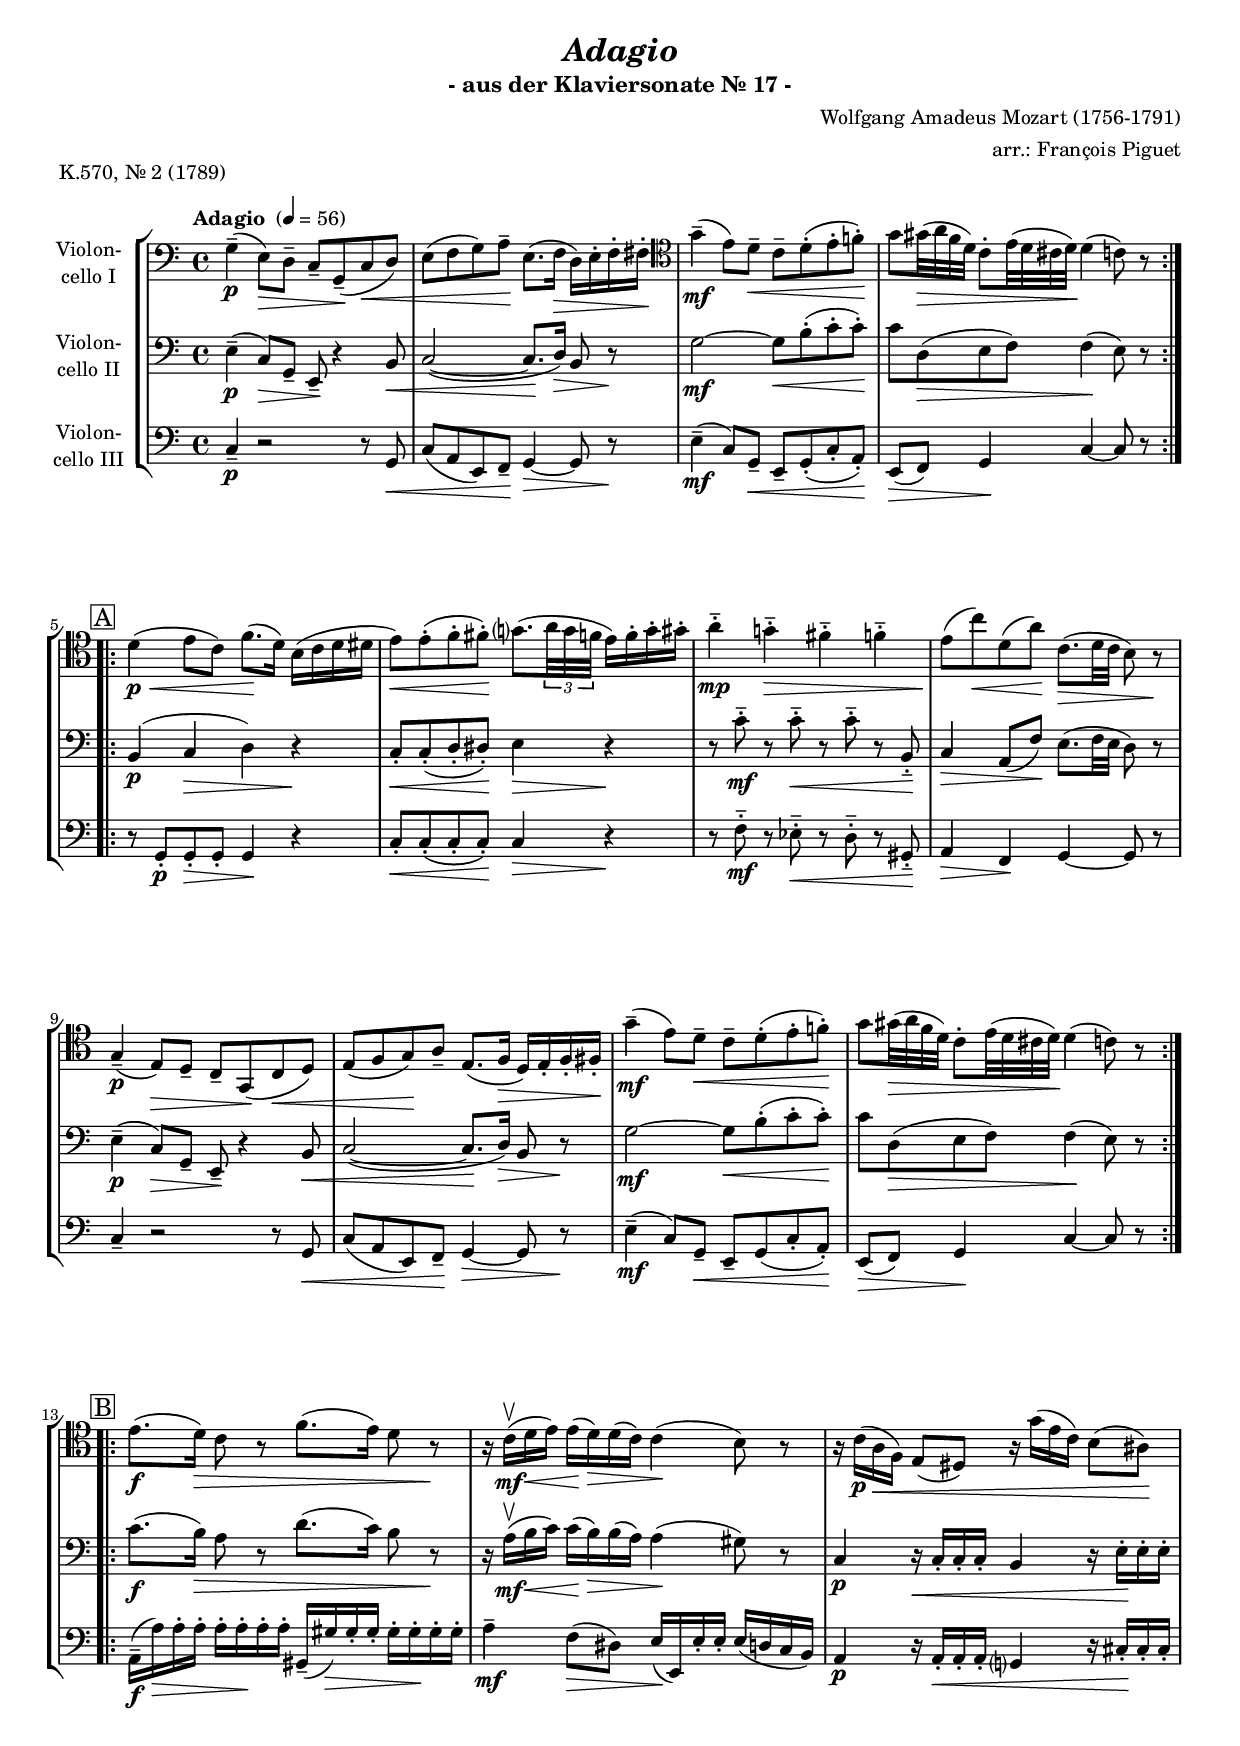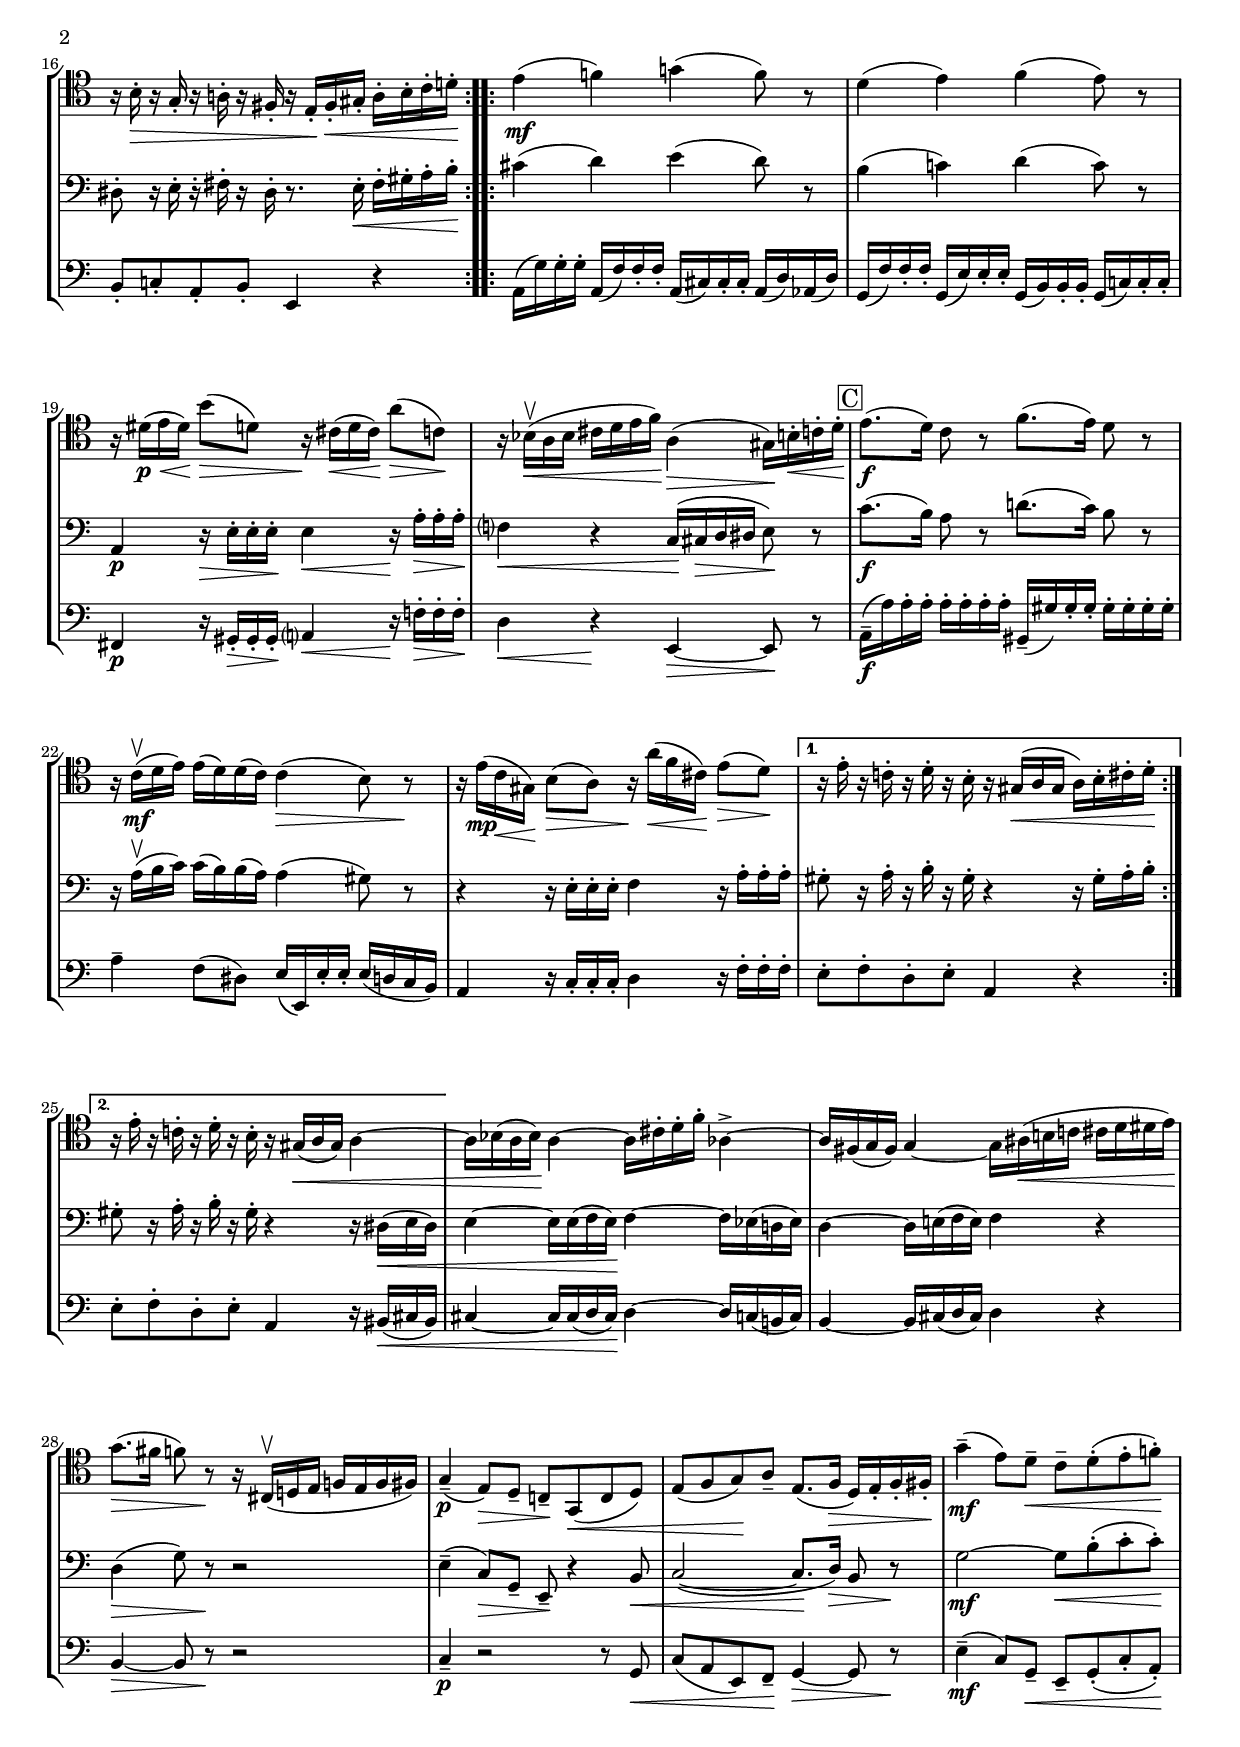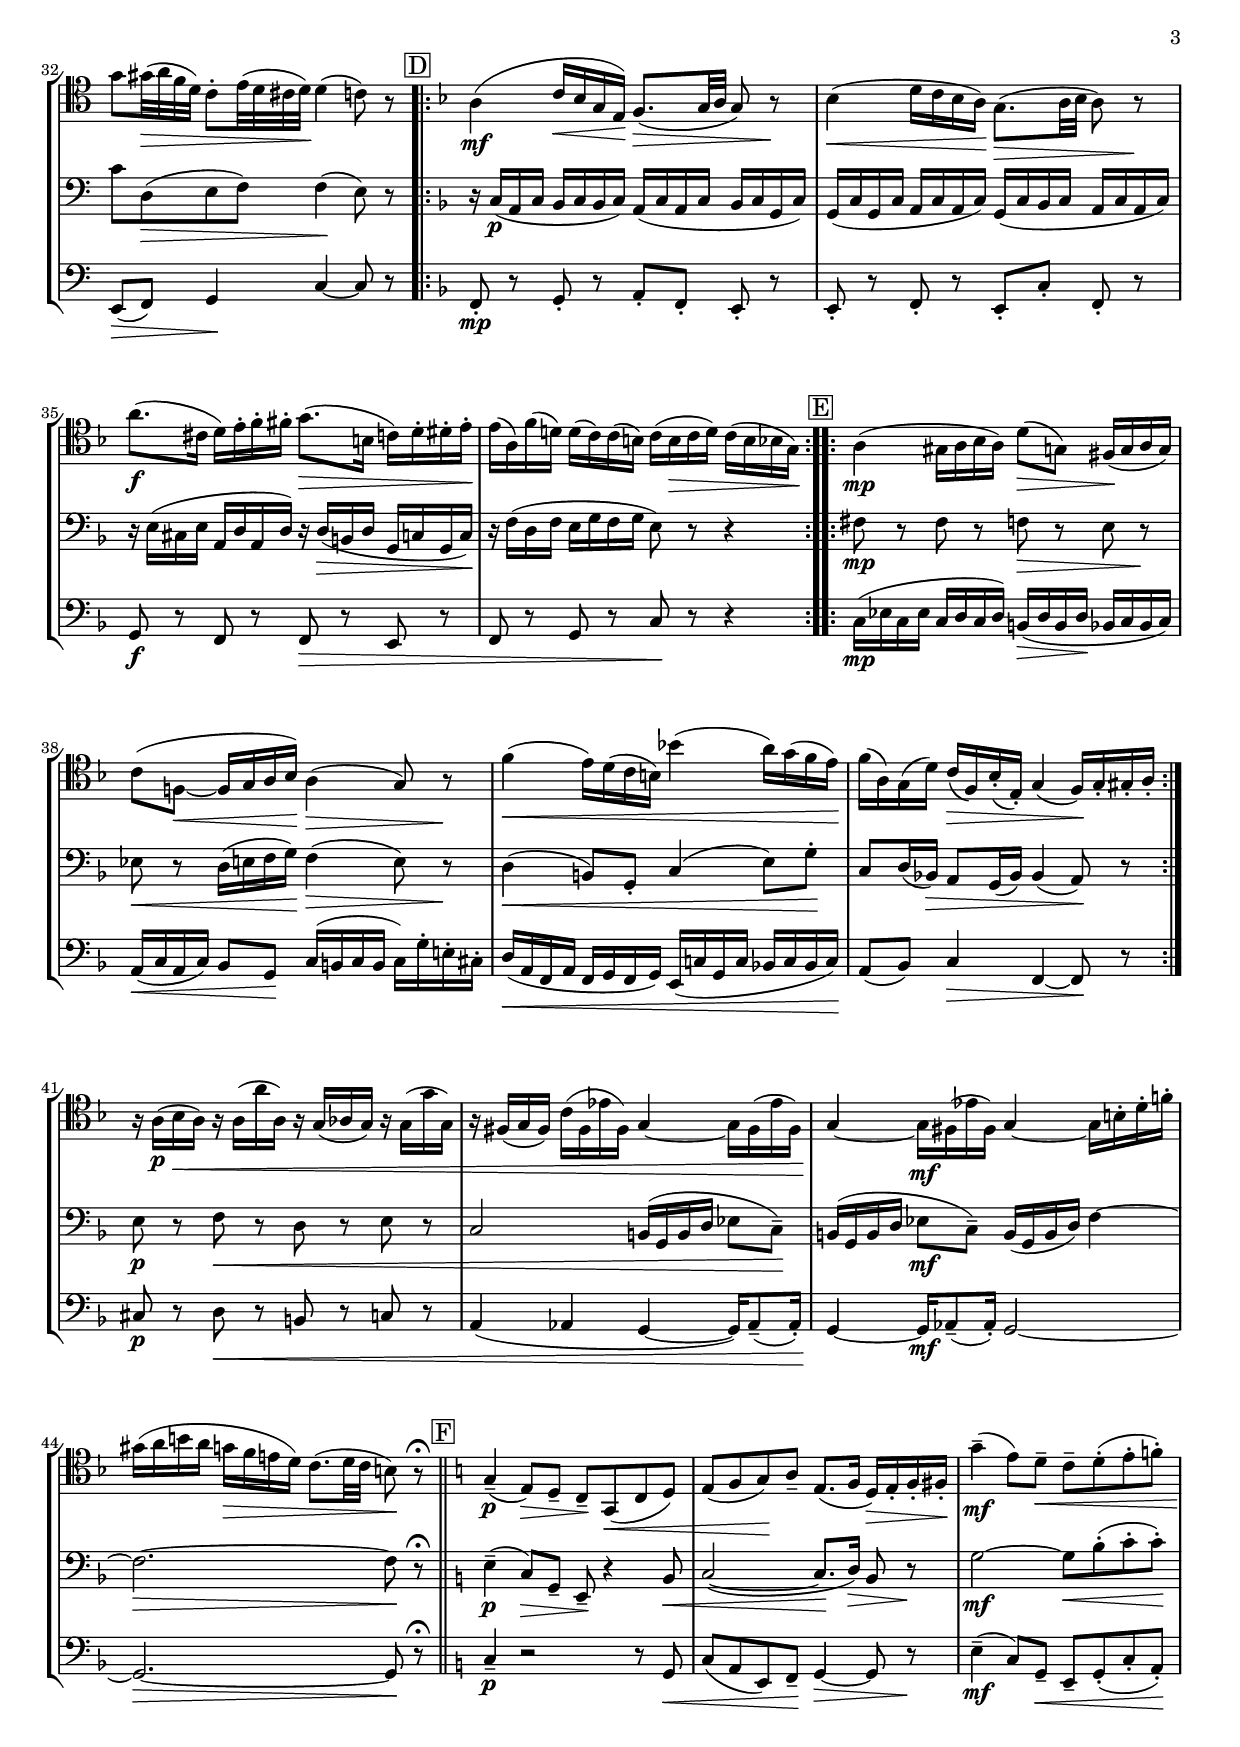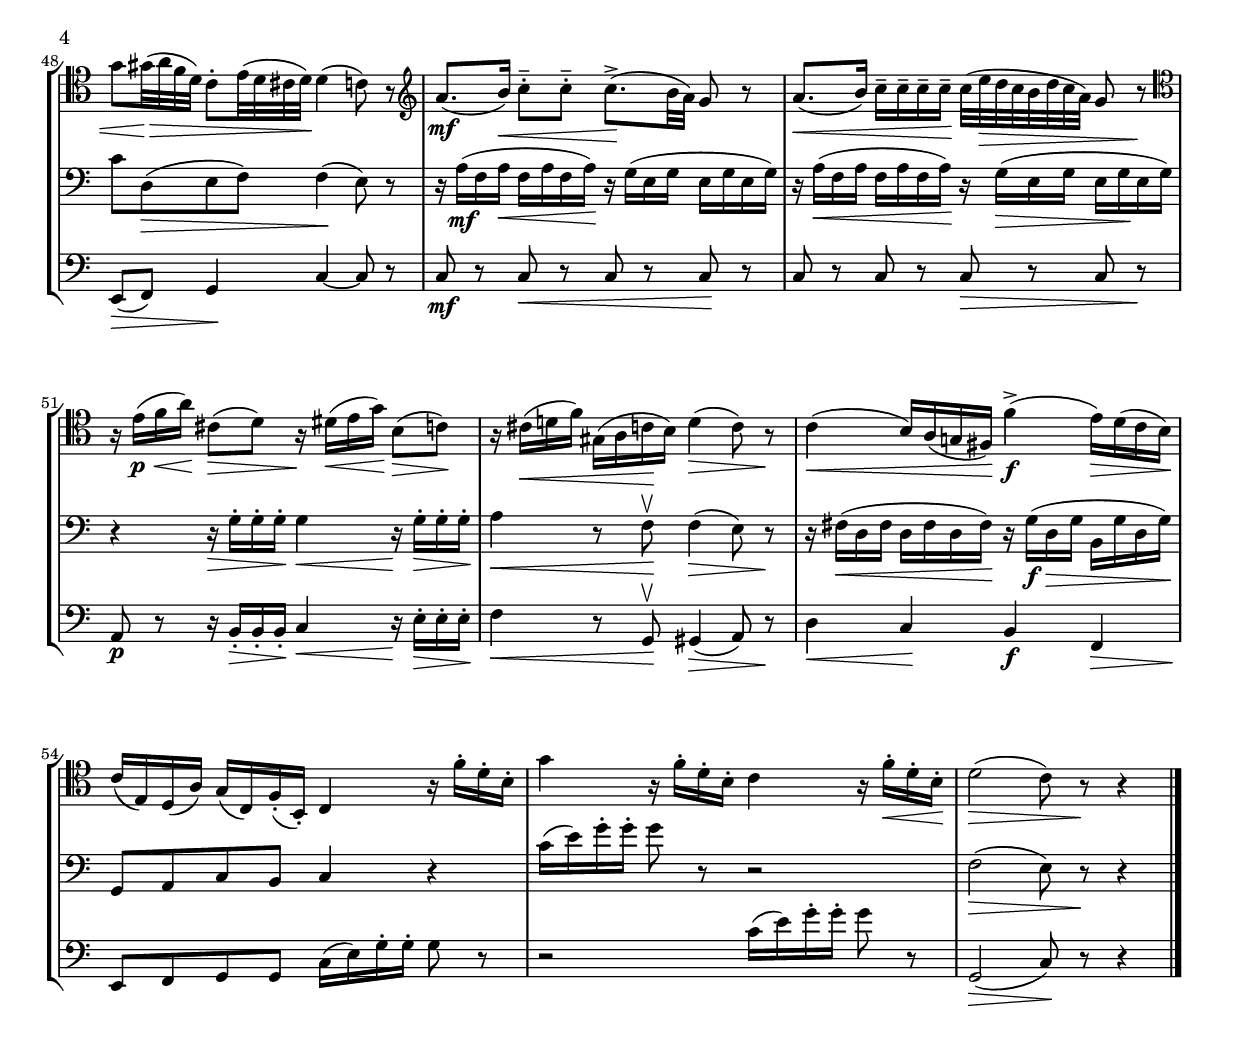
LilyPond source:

\version "2.16.2"
\include "deutsch.ly"

#(set-global-staff-size 17.4)

\header {
  title     = \markup \bold \italic "Adagio"
  subtitle  = "- aus der Klaviersonate Nr. 17 -"
  composer  = "Wolfgang Amadeus Mozart (1756-1791)"
  arranger  = "arr.: François Piguet"
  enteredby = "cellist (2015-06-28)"
  piece     = "K.570, Nr. 2 (1789)"
}

voiceconsts = {
  \key es \major
  \time 4/4
  \clef "bass"
  \tempo "Adagio " 4=56
%  \numericTimeSignature
  \compressFullBarRests
  \set tupletSpannerDuration = #(ly:make-moment 1 4)
  % Set default beaming for all staves
%  \set Timing.beamExceptions = #'()
%  \set Timing.baseMoment     = #(ly:make-moment 1 4)
%  \set Timing.beatStructure  = #'(1 1 1)
}

mihi = "trumpet"
mist = "string ensemble 1"
miba = "drawbar organ"
mikl = "acoustic grand"

boxa = \mark \markup \box "A"
boxb = \mark \markup \box "B"
boxc = \mark \markup \box "C"
boxd = { \mark \markup \box "D" \key as \major }
boxe = \mark \markup \box "E"
boxf = { \bar "||" \mark \markup \box "F" \key es \major }

va = \relative c'' {
  \voiceconsts
  
  \repeat volta 2 {
    b4(--\p g8)\> f-- es-- b(--\! es\< f)
    g( as b) c--\! g8.( as16\> f) g-. as-. a-.\! \clef "tenor"
    b'4(--\mf g8) f--\< es-- f(-. g-. as!)-.\!

    b h32(\> c as f) es8-. g32( f e f)\! f4( es8) r
  } \boxa

  \repeat volta 2 {
    f4(\p\< g8 es) as8.(\! f16) d( es f fis
    g8)\< g(-. as-. a-.)\! b?8.( \times 2/3 { c32 b as } g16) as-. b-. h-.

    c4---.\mp b!---.\> a---. as---.
    g8(\! es')\< f,( c')\! es,8.(\> f32 es d8) r\!
    b4(--\p g8)\> f-- es-- b8(\! es\< f)

    g( as b)\! c-- g8.( as16\> f) g-. as-. a-.\!
    b'4(--\mf g8) f--\< es-- f(-. g-. as!)-.\!
    b8 h32(\> c as f) es8-. g32( f e f)\! f4( es8) r
  } \boxb

  \repeat volta 2 {
    g8.(\f f16)\> es8 r as8.( g16) f8 r\!
    r16 es(\upbow\mf f\< g) g(\! f)\> f( es) es4(\! d8) r
    r16 es(\p c\< as) g8( fis) r16 b'( g es) d8( cis)\!

    r16 d-.\> r b-. r c!-. r a-. r g-.\! a-.\< h-. c-. d-. es-. f!-.\!
  }

  \repeat volta 2 {
    g4(\mf as!) b!( as8) r
    f4( g) as( g8) r

    r16 fis(\p\< g fis)\! d'8(\> f,) r16\! e(\< f e)\! c'8(\> es,)\!
    r16 des(\upbow\< c des e f g as)\! c,4(\> h16)\! d-.\< es-. f-.\!
    
    \boxc
    g8.(\f f16) es8 r as8.( g16) f8 r
    r16 es(\upbow\mf f g) g( f) f( es) es4(\> d8) r\!
    r16 g(\mp es\< h)\! d8(\> c) r16\! c'(\< as e)\! g8(\> f)\!
  }
  \alternative {
    { r16 g-. r es!-. r f-. r d-. r h(\< c h c) d-. e-. f-.\! }
    { r16 g-. r es!-. r f-. r d-. r h(\< c h) c4~ }
  }
  c16 des( c des)\! c4~ c16 e-. f-. as-. ces,4~->

  ces16 a( b a) b4~ b16 cis(\< d! es! e f fis g)\!
  b8.(\> a16 as8) r\! r16 e,(\upbow f! g as! g as a)
  b4(--\p g8)\> f-- es!--\! b(\< es f)

  g( as b)\! c-- g8.( as16\> f) g-. as-. a-.\!
  b'4(--\mf g8) f--\< es-- f(-. g-. as!-.)\!
  b h32(\> c as f) es8-.g32( f e f)\! f4( es8) r

  \repeat volta 2 { \boxd
    c4(\mf es16\< des b g)\! as8.(\> b32 c b8) r\!
    des4(\< f16 es des c)\! b8.(\> c32 des c8) r\!
    c'8.(\f e,16 f) g-. as-. a-. b8.(\> d,16 es) f-. fis-. g-.\!

    g( c,) as'( f!) f( es) es( d) es( d\> es f) es( d des b)\!
  }

  \repeat volta 2 { \boxe
    c4(\mp h16 c des c) f8(\> b,) a16(\! b c b)
    es8( as,!~\< as16 b c des)\! c4(\> b8) r\!

    as'4(\< g16) f( es d) des'!4( c16) b( as g)\!
    as( c,) b( f') es(\> as,) des(-. g,)-. b4( as16)\! b-. h-. c-.
  }
  r c(\p des\< c) r c( c' c,) r b( ces b) r b( b' b,)

  r a( b a) es'( a, ges' a,) b4~ b16 a( ges' a,)
  b4~\! b16\mf a( ges' a,) b4~ b16 d-. f-. as!-.
  h( c d c b\> as g! f) es8.( f32 es d8)\! r\fermata
  
  \boxf
  b4(--\p g8)\> f-- es--\! b(\< es f)
  g( as b)\! c-- g8.( as16 f)\> g-. as-. a-.\!
  b'4(--\mf g8) f--\< es-- f(-. g-. as!)-.
  b h32(\> c as f) es8-. g32( f e f)\! f4( es8) r \clef "treble"

  c'8.(\mf d16)\< es8---. es---. es8.(->\! d32 c) b8 r
  c8.(\< d16) es-- es-- es-- es--\! es32( g\> f es d f es c) b8 r\! \clef "tenor"
  r16 g(\p\< as c)\! e,8(\> f) r16\! fis(\< g b)\! d,8(\> es)\!

  r16 e(\< f! as) h,( c es\! d) f4(\> es8) r\!
  es4(\< d16) c( b! a)\! as'4(->\f g16)\> f( es d)\!

  es( g,) f( c') b( es,) as(-. d,)-. es4 r16 as'-. f-. d-.
  b'4 r16 as-. f-. d-. es4 r16 as-.\< f-. d-.\!
  f2(\> es8) r\! r4 \bar "|."
}

vb = \relative c'' {
  \voiceconsts
  
  \repeat volta 2 {
    g4(--\p es8)\> b-- g--\! r4 d'8\<
    es2(~ es8.\! f16)\> d8 r\!
    b'2~\mf b8\< d(-. es-. es)-.\!
    es f,(\> g as) as4(\! g8) r
  } \boxa

  \repeat volta 2 {
    d4(\p es\> f) r\!
    es8-.\< es(-. f-. fis)-.\! g4\> r\!
    r8 es'---.\mf r es---.\< r es---. r d,---.\!
    es4 \> c8( as')\! g8.( as32 g f8) r

    g4(--\p es8)\> b-- g--\! r4 d'8\<
    es2(~  es8.\! f16)\> d8 r\!
    b'2~\mf b8\< d(-. es-. es)-.\!
    es f,(\> g as) as4(\! g8) r    
  } \boxb

  \repeat volta 2 {
    es'8.(\f d16)\> c8 r f8.( es16) d8 r\!
    r16 c(\upbow\mf d\< es) es(\! d)\> d( c) c4(\! h8) r
    es,4\p r16\< es-. es-. es-. d4 r16 g-.\! g-. g-.

    fis8-. r16 g-. r-. a-. r fis-. r8. g16-.\< a-. h-. c-. d-.\!
  }

  \repeat volta 2 {
    e4( f) g( f8) r
    d4( es!) f( es8) r
    c,4\p r16\> g'-. g-. g-.\! g4\< r16\! c-.\> c-. c-.\!

    as?4\< r es16(\! e\> f fis g8)\! r
    \boxc
    es'8.(\f d16) c8 r f!8.( es16) d8 r
    r16 c(\upbow d es) es( d) d( c) c4( h8) r
    r4 r16 g-. g-. g-. as4 r16 c-. c-. c-.
  }
  \alternative {
    { h8-. r16 c-. r d-. r h-. r4 r16 h-. c-. d-. }
    { h8-. r16 c-. r d-. r h-. r4 r16 fis(\< g fis) }
  }
  g4~ g16 g( as g)\! as4~ as16 ges( f! ges)

  f4~ f16 g!( as g) as4 r
  f(\> b8) r\! r2
  g4(-- es8)\> b-- g--\! r4 d'8\<
  es2(~ es8.\! f16)\> d8 r\!
  b'2~\mf b8\< d(-. es-. es)-.\!

  es f,(\> g as) as4(\! g8) r

  \repeat volta 2 { \boxd
    r16 es(\p c es des es des es) c( es c es des es b es)

    b( es b es c es c es) b( es des es c es c es)
    r g( e g c, f c f) r f(\> d f b, es b es)\!
    r as( f as g b as b g8) r r4
  }

  \repeat volta 2 { \boxe
    a8\mp r a r as\> r g r\!
    ges\< r f16( g as b)\! as4(\> g8) r\!
    f4(\< d8) b-. es4( g8) b-.\!
    es, f16( des!)\> c8 b16( des) des4( c8)\! r
  }

  g'\p r as\< r f r g r
  es2 d16( b d f ges8 es)--\!
  d16( b d f ges8\mf es)-- d16( b d f) as4~
  as2.~\> as8\! r\fermata
  
  \boxf
  g4(--\p es8)\> b-- g--\! r4 d'8\<
  es2(~ es8.\! f16)\> d8 r\!
  b'2~\mf b8\< d(-. es-. es)-.\!
  es f,(\> g as) as4(\! g8) r

  r16 c(\mf as c\< as c as c)\! r b( g b g b g b)
  r c(\< as c as c as c)\! r b(\> g b g b\! g b)
  r4 r16\> b-. b-. b-.\! b4\< r16\! b-.\> b-. b-.\!

  c4\< r8 as\!\upbow as4(\> g8) r\!
  r16 a(\< f a f a f a)\! r b(\f f\> b d, b' f b)\!

  b,8 c es d es4 r
  es'16( g) b-. b-. b8 r r2
  as,2(\> g8) r\! r4 \bar "|."
}

vc = \relative c' {
  \voiceconsts

  \repeat volta 2 {
    es4--\p r2 r8 b\<
    es( c g) as--\! b4~\> b8 r\!
    g'4(--\mf es8) b--\< g-- b(-. es-. c)-.\!
    g(\> as) b4\! es~ es8 r
  } \boxa

  \repeat volta 2 {
    r8 b-.\p b-.\> b-. b4\! r
    es8-.\< es(-. es-. es)-.\! es4\> r\!
    r8 as---.\mf r ges---.\< r f---. r h,---.\!
    c4\> as\! b~ b8 r

    es4-- r2 r8 b\<
    es( c g) as--\! b4~\> b8 r\!
    g'4(--\mf es8) b--\< g-- b( es-. c)-.\!
    g(\> as) b4\! es~ es8 r
  } \boxb

  \repeat volta 2 {
    c16(--\f c')\> c-. c-. c-. c-.\! c-. c-. h,(-- h')\> h-. h-. h-. h-.\! h-. h-.
    c4--\mf as8(\> fis) g16(\! g,) g'-. g-. g( f es d)
    c4\p r16 c-.\< c-. c-. b?4 r16 e-.\! e-. e-.

    d8-. es!-. c-. d-. g,4 r
  }

  \repeat volta 2 {
    c16( b') b-. b-. c,( as') as-. as-. c,( e) e-. e-. c( f) ces( f)
    b,( as') as-. as-. b,( g') g-. g-. b,( d) d-. d-. b( es!) es-. es-.

    a,4\p r16 h-.\> h-. h-.\! c?4\< r16\! as'!-.\> as-. as-.\!
    f4\< r\! g,~\> g8\! r
    \boxc
    c16(--\f c') c-. c-. c-. c-. c-. c-. h,(-- h') h-. h-. h-. h-. h-. h-.

    c4-- as8( fis) g16( g,) g'-. g-. g( f es d)
    c4 r16 es-. es-. es-. f4 r16 as-. as-. as-.
  }
  \alternative {
    { g8-. as-. f-. g-. c,4 r }
    { g'8-. as-. f-. g-. c,4 r16 dis(\< e dis) }
  }

  e4~ e16 e( f e)\! f4~ f16 es( d! es)
  d4~  d16 e( f e) f4 r
  d~\> d8 r\! r2
  es4--\p r2 r8 b\<

  es( c g) as--\! b4~\> b8 r\!
  g'4(--\mf es8) b--\< g-- b(-. es-. c)-.\!
  g(\> as) b4\! es~ es8 r
  
  \repeat volta 2 { \boxd
    as,-.\mp r b-. r c[-. as]-. g-. r
    g-. r as-. r g[-. es']-. as,-. r
    b\f r as r as\> r g r
    as r b r es\! r r4
  }

  \repeat volta 2 { \boxe
    es16(\mp ges es ges es f es f) d(\> f d f\! des es des es)
    c(\< es c es) des8 b\! es16( d es d es) b'-. g!-. e-.\!

    f(\< c as c as b as b) g( es'! b es des! es des es)\!
    c8( des) es4\> as,~ as8\! r
  }

  e'\p r f\< r d r es r

  c4( ces b~ b16) ces8(-- ces16)-.
  b4~\! b16\mf ces8(-- ces16)-. b2~
  b2.~\> b8\! r\fermata
  
  \boxf
  es4--\p r2 r8 b\<
  es( c g) as--\! b4~\> b8 r\!
  g'4(--\mf es8) b--\< g-- b(-. es-. c)-.\!
  g(\> as) b4\! es~ es8 r

  es\mf r es\< r es r es\! r
  es r es r es\> r es r\!
  c\p r r16 d-.\> d-. d-.\! es4\< r16\! g-.\> g-. g-.\!
  as4\< r8 b,\upbow\! h4(\> c8) r\!

  f4\< es\! d\f as\>
  g8\! as b b es16( g) b-. b-. b8 r
  r2 es16( g) b-. b-. b8 r
  b,,2(\> es8)\! r r4 \bar "|."
}



music = \new StaffGroup <<
      \new Staff {
        \set Staff.midiInstrument = \mist
        \set Staff.instrumentName = \markup \center-column { "Violon-" "cello I" }
        \transpose es c, { \va }
      }

      \new Staff {
        \set Staff.midiInstrument = \mist
        \set Staff.instrumentName = \markup \center-column { "Violon-" "cello II" }
        \transpose es c, { \vb }
      }

      \new Staff {
        \set Staff.midiInstrument = \miba
        \set Staff.instrumentName = \markup \center-column { "Violon-" "cello III" }
        \transpose es c, { \vc }
      }
>>

\book {
  \score {
   \music
    \layout {}
  }

  \score {
    \unfoldRepeats \music

    \midi {
      \context {
        \Score
      }
    }
  }
}
